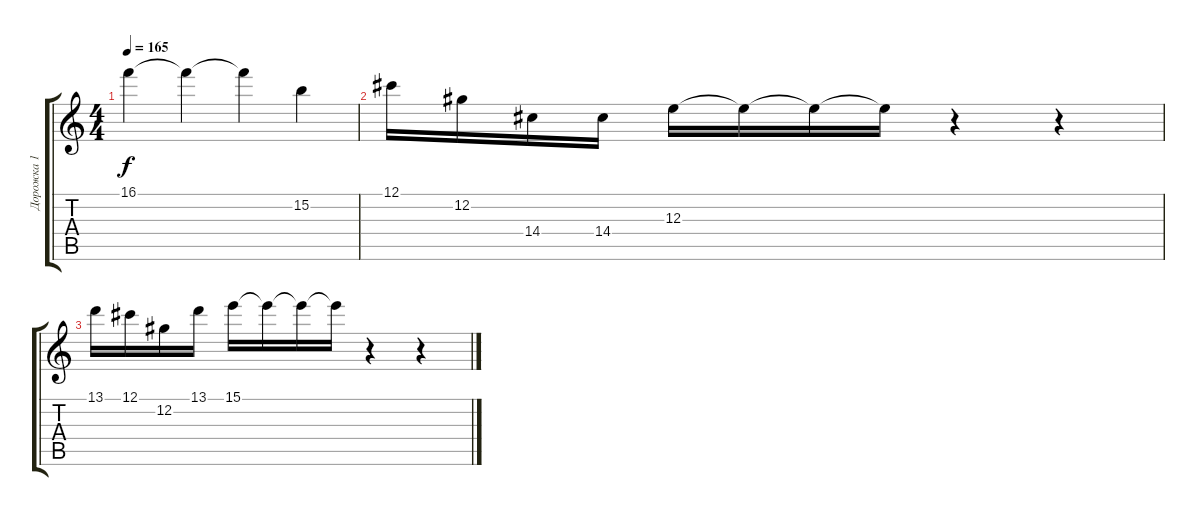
\track ("Дорожка 1" "Дорожка 1") {instrument distortionguitar}
\staff {score tabs}
\tuning (Db4 Ab3 E3 B2 Gb2 B1) {hide}
\ts (4 4)
\tempo 165
\clef g2
\ks c
16.1.4{dy f} 16.1{t}.4 16.1{t}.4 15.2.4 |
12.1.16 12.2.16 14.4.16 14.4.16 12.3.16 12.3{t}.16 12.3{t}.16 12.3{t}.16 r.4 r.4 |
13.1.16 12.1.16 12.2.16 13.1.16 15.1.16 15.1{t}.16 15.1{t}.16 15.1{t}.16 r.4 r.4
